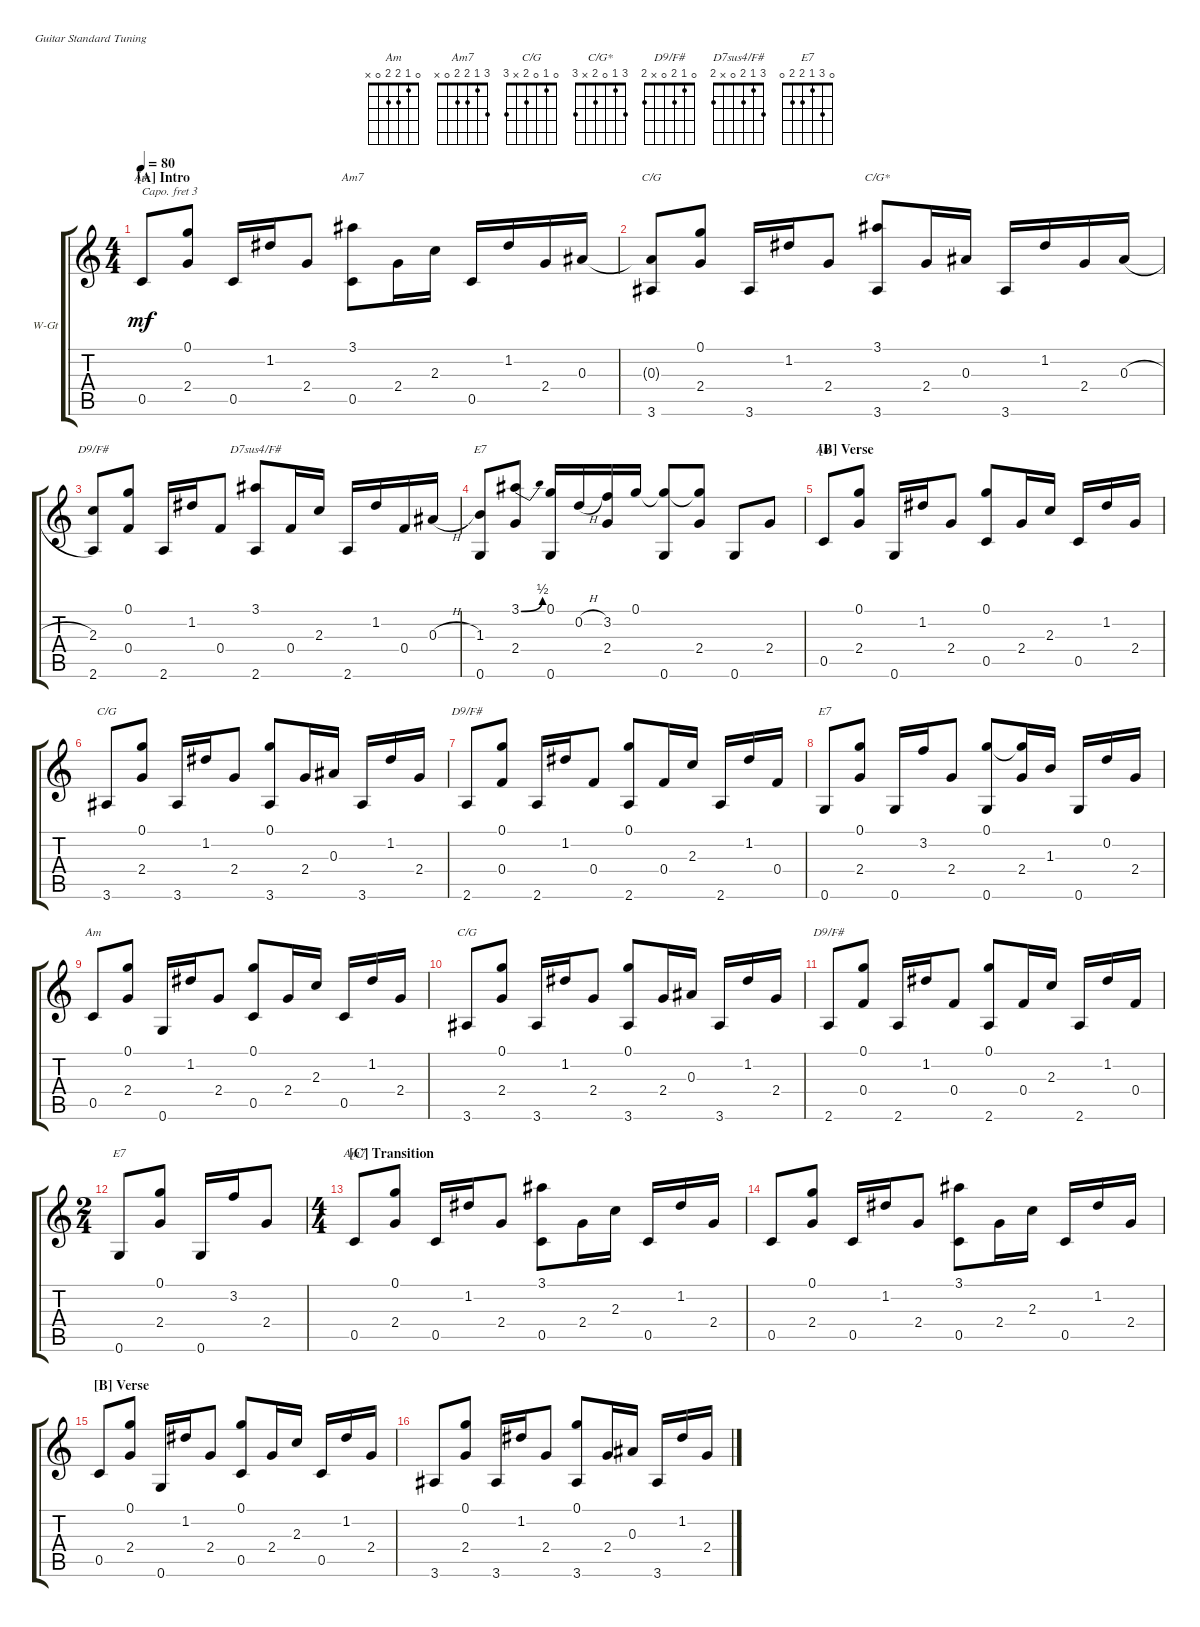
\defaultSystemsLayout 4
\bracketExtendMode groupsimilarinstruments
\firstSystemTrackNameOrientation horizontal
\otherSystemsTrackNameOrientation horizontal
\track ("Western-Gitarre" "W-Gt") {instrument acousticguitarsteel}
\staff {score tabs}
\capo 3
\tuning (E4 B3 G3 D3 A2 E2)
\chord ("Am" 0 1 2 2 0 x)
\chord ("Am7" 3 1 2 2 0 x)
\chord ("C/G" 0 1 0 2 x 3)
\chord ("C/G*" 3 1 0 2 x 3)
\chord ("D9/F#" 0 1 2 0 x 2)
\chord ("D7sus4/F#" 3 1 2 0 x 2)
\chord ("E7" 0 3 1 2 2 0)
\ts (4 4)
\section ("A" "Intro")
\tempo 80
\clef g2
\ks c
0.5.8{ch "Am" dy mf instrument acousticguitarsteel} (2.4 0.1).8 0.5.16 1.2.16 2.4.8 (0.5 3.1).8{ch "Am7"} 2.4.16 2.3.16 0.5.16 1.2.16 2.4.16 0.3.16 |
(3.6 0.3{t}).8{ch "C/G"} (2.4 0.1).8 3.6.16 1.2.16 2.4.8 (3.1 3.6).8{ch "C/G*"} 2.4.16 0.3.16 3.6.16 1.2.16 2.4.16 0.3{h}.16 |
(2.6 2.3).8{ch "D9/F#"} (0.4 0.1).8 2.6.16 1.2.16 0.4.8 (3.1 2.6).8{ch "D7sus4/F#"} 0.4.16 2.3.16 2.6.16 1.2.16 0.4.16 0.3{h}.16 |
(0.6 1.3).8{ch "E7"} (2.4 3.1{be (bend 0 0 15 2)}).8 (0.6 0.1).16 0.2{h}.16 (2.4 3.2).16 0.1.16 (0.6 0.1{t}).8 (2.4 0.1{t}).8 0.6.8 2.4.8 |
\section ("B" "Verse")
0.5.8{ch "Am" lyrics (0 "") lyrics (1 "") lyrics (2 "") lyrics (3 "") lyrics (4 "")} (2.4 0.1).8{lyrics (0 "") lyrics (1 "") lyrics (2 "") lyrics (3 "") lyrics (4 "")} 0.6.16{lyrics (0 "") lyrics (1 "") lyrics (2 "") lyrics (3 "") lyrics (4 "")} 1.2.16{lyrics (0 "") lyrics (1 "") lyrics (2 "") lyrics (3 "") lyrics (4 "")} 2.4.8 (0.5 0.1).8 2.4.16 2.3.16 0.5.16 1.2.16 2.4.16 |
3.6.8{ch "C/G"} (2.4 0.1).8 3.6.16 1.2.16 2.4.8 (0.1 3.6).8 2.4.16 0.3.16 3.6.16 1.2.16 2.4.16 |
2.6.8{ch "D9/F#"} (0.4 0.1).8 2.6.16 1.2.16 0.4.8 (0.1 2.6).8 0.4.16 2.3.16 2.6.16 1.2.16 0.4.16 |
0.6.8{ch "E7"} (2.4 0.1).8 0.6.16 3.2.16 2.4.8 (0.6 0.1).8 (2.4 0.1{t}).16 1.3.16 0.6.16 0.2.16 2.4.16 |
0.5.8{ch "Am"} (2.4 0.1).8 0.6.16 1.2.16 2.4.8 (0.5 0.1).8 2.4.16 2.3.16 0.5.16 1.2.16 2.4.16 |
3.6.8{ch "C/G"} (2.4 0.1).8 3.6.16 1.2.16 2.4.8 (0.1 3.6).8 2.4.16 0.3.16 3.6.16 1.2.16 2.4.16 |
2.6.8{ch "D9/F#"} (0.4 0.1).8 2.6.16 1.2.16 0.4.8 (0.1 2.6).8 0.4.16 2.3.16 2.6.16 1.2.16 0.4.16 |
\ts (2 4)
0.6.8{ch "E7"} (2.4 0.1).8 0.6.16 3.2.16 2.4.8 |
\ts (4 4)
\section ("C" "Transition")
0.5.8{ch "Am7"} (2.4 0.1).8 0.5.16 1.2.16 2.4.8 (0.5 3.1).8 2.4.16 2.3.16 0.5.16 1.2.16 2.4.16 |
0.5.8 (2.4 0.1).8 0.5.16 1.2.16 2.4.8 (0.5 3.1).8 2.4.16 2.3.16 0.5.16 1.2.16 2.4.16 |
\section ("B" "Verse")
0.5.8 (2.4 0.1).8 0.6.16 1.2.16 2.4.8 (0.5 0.1).8 2.4.16 2.3.16 0.5.16 1.2.16 2.4.16 |
3.6.8 (2.4 0.1).8 3.6.16 1.2.16 2.4.8 (0.1 3.6).8 2.4.16 0.3.16 3.6.16 1.2.16 2.4.16
